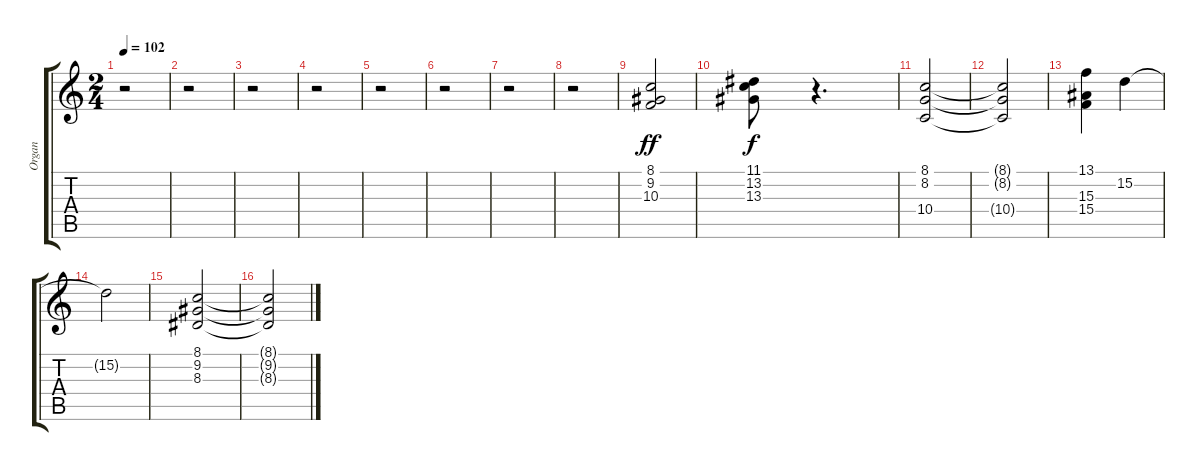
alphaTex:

\track ("Organ" "Organ") {instrument rockorgan}
\staff {score tabs}
\tuning (E4 B3 G3 D3 A2 E2) {hide}
\ts (2 4)
\tempo 102
\clef g2
\ks c
r.2{dy fff} |
r.2 |
r.2 |
r.2 |
r.2 |
r.2 |
r.2 |
r.2 |
(8.1 9.2 10.3).2{dy ff} |
(11.1 13.2 13.3).8{dy f} r.4{d} |
(8.1 8.2 10.4).2 |
(8.1{t} 8.2{t} 10.4{t}).2 |
(13.1 15.3 15.4).4 15.2.4 |
15.2{t}.2 |
(8.1 9.2 8.3).2 |
(8.1{t} 9.2{t} 8.3{t}).2
